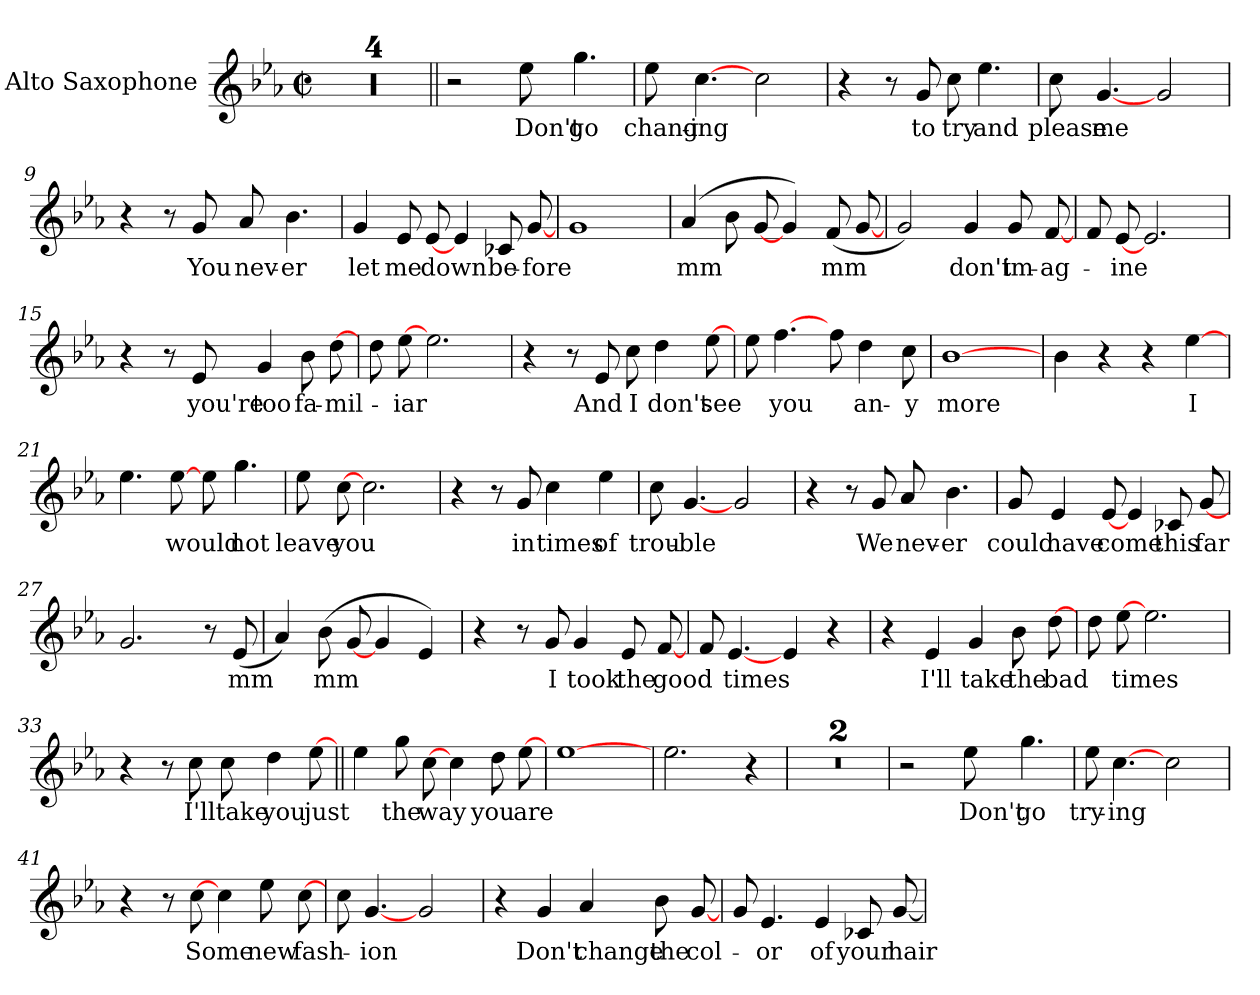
**kern	**text
*part1	*part1
*staff1	*staff1
*I"Alto Saxophone	*
*I'Alto Sax.	*
*clefG2	*
*k[b-e-a-]	*
*E-:	*
*M2/2	*
*met(c|)	*
=1	=1
1r	.
=2	=2
1r	.
=3	=3
1r	.
=4	=4
1r	.
!!LO:LB:g=z
=5||	=5||
2r	.
8ee-L	-Don't
4.gg	-go
=6	=6
8ee-L	-chang-
[4.cc	-ing
2cc	.
=7	=7
4r	.
8r	.
8g	-to
8ccL	-try
4.ee-	-and
=8	=8
8ccL	-please
[4.g	-me
2g	.
!!LO:LB:g=z
=9	=9
4r	.
8r	.
8g	-You
8a-L	-nev-
4.b-	-er
=10	=10
4g	-let
8e-L	-me
[8e-	-down
4e-	.
8c-L	-be-
[8g	-fore
=11	=11
1g	.
=12	=12
(4a-	-mm
8b-L	.
[8g	.
4g)	.
(8fL	-mm
[8g	.
!!LO:LB:g=z
=13	=13
2g)	.
4g	-don't
8gL	-im-
[8f	-ag-
=14	=14
8fL	.
[8e-	-ine
2.e-	.
=15	=15
4r	.
8r	.
8e-	-you're
4g	-too
8b-L	-fa-
[8dd	-mil-
=16	=16
8ddL	.
[8ee-	-iar
2.ee-	.
!!LO:LB:g=z
=17	=17
4r	.
8r	.
8e-	-And
8ccL	-I
4dd	-don't
[8ee-	-see
=18	=18
8ee-L	.
[4.ff	-you
8ffL	.
4dd	-an-
8cc	-y
=19	=19
[1b-	-more
=20	=20
4b-	.
4r	.
4r	.
[4ee-	-I
!!LO:LB:g=z
=21	=21
4.ee-	.
[8ee-	-would
8ee-L	.
4.gg	-not
=22	=22
8ee-L	-leave
[8cc	-you
2.cc	.
=23	=23
4r	.
8r	.
8g	-in
4cc	-times
4ee-	-of
=24	=24
8ccL	-trou-
[4.g	-ble
2g	.
!!LO:LB:g=z
=25	=25
4r	.
8r	.
8g	-We
8a-L	-nev-
4.b-	-er
=26	=26
8gL	-could
4e-	-have
[8e-	-come
4e-	.
8c-L	-this
[8g	-far
=27	=27
2.g	.
8r	.
(8e-	-mm
=28	=28
4a-)	.
(8b-L	-mm
[8g	.
4g	.
4e-)	.
!!LO:LB:g=z
=29	=29
4r	.
8r	.
8g	-I
4g	-took
8e-L	-the
[8f	-good
=30	=30
8fL	.
[4.e-	-times
4e-	.
4r	.
=31	=31
4r	.
4e-	-I'll
4g	-take
8b-L	-the
[8dd	-bad
=32	=32
8ddL	.
[8ee-	-times
2.ee-	.
!!LO:LB:g=z
=33	=33
4r	.
8r	.
8cc	-I'll
8ccL	-take
4dd	-you
[8ee-	-just
=34||	=34||
4ee-	.
8ggL	-the
[8cc	-way
4cc	.
8ddL	-you
[8ee-	-are
=35	=35
[1ee-	.
=36	=36
2.ee-	.
4r	.
!!LO:LB:g=z
=37	=37
1r	.
=38	=38
1r	.
=39	=39
2r	.
8ee-L	-Don't
4.gg	-go
=40	=40
8ee-L	-try-
[4.cc	-ing
2cc	.
!!LO:LB:g=z
=41	=41
4r	.
8r	.
[8cc	-Some
4cc	.
8ee-L	-new
[8cc	-fash-
=42	=42
8ccL	.
[4.g	-ion
2g	.
=43	=43
4r	.
4g	-Don't
4a-	-change
8b-L	-the
[8g	-col-
=44	=44
8gL	.
4.e-	-or
4e-	-of
8c-L	-your
[8g	-hair
=	=
*-	*-
